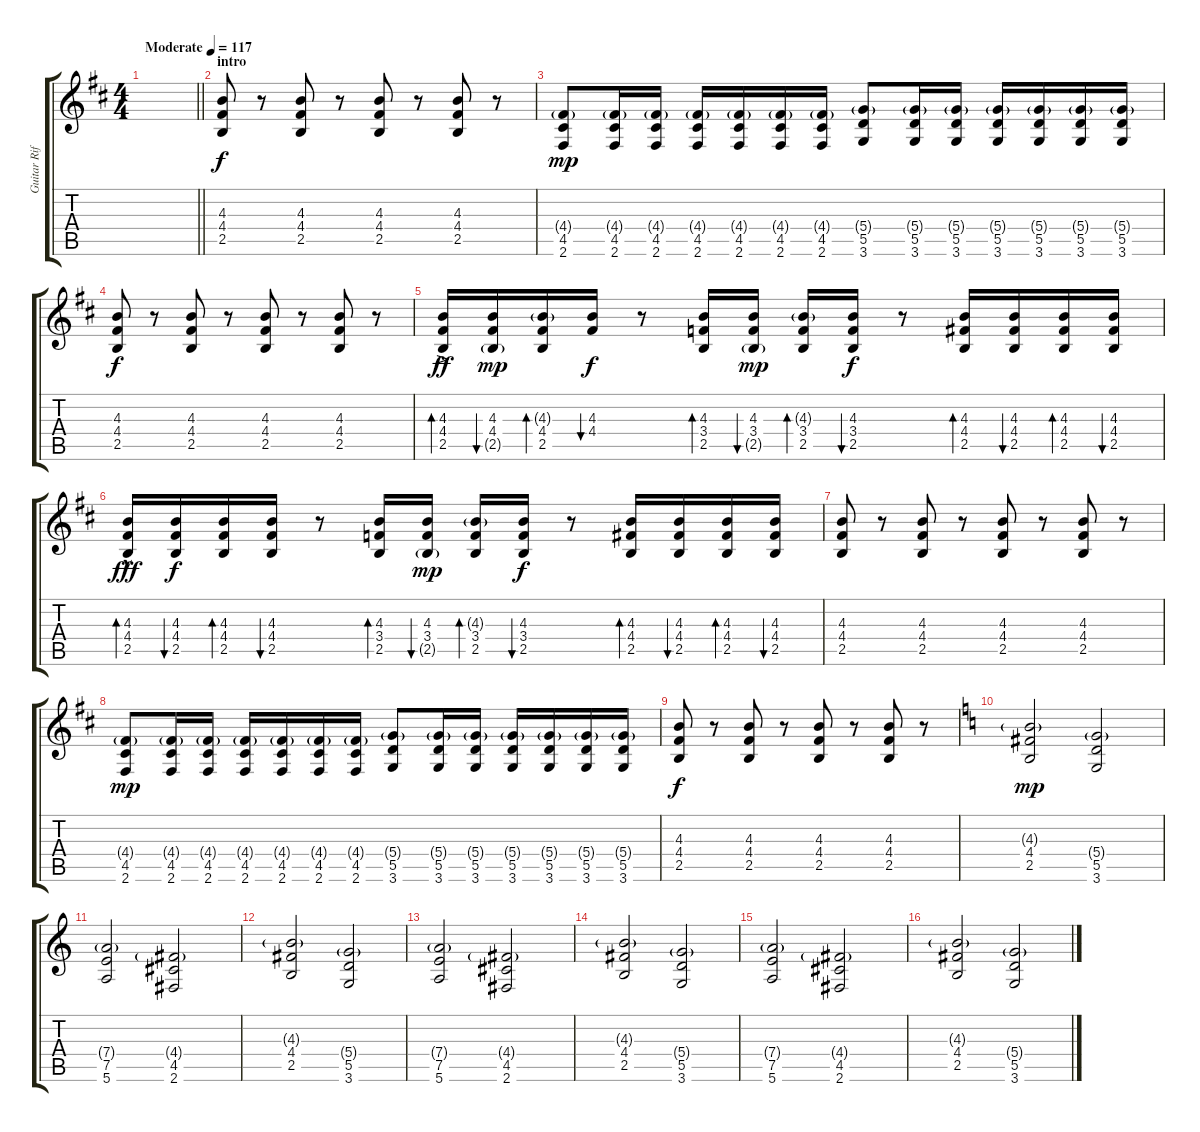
\track ("Guitar Riff" "Guitar Rif") {instrument distortionguitar}
\staff {score tabs}
\tuning (E4 B3 G3 D3 A2 E2) {hide}
\ts (4 4)
\tempo (117 "Moderate")
\clef g2
\barLineRight lightlight
\ks d
|
\section ("" "intro")
(4.3 4.4 2.5).8 r.8 (4.3 4.4 2.5).8 r.8 (4.3 4.4 2.5).8 r.8 (4.3 4.4 2.5).8 r.8 |
(4.4{g} 4.5 2.6).8{dy mp} (4.4{g} 4.5 2.6).16 (4.4{g} 4.5 2.6).16 (4.4{g} 4.5 2.6).16 (4.4{g} 4.5 2.6).16 (4.4{g} 4.5 2.6).16 (4.4{g} 4.5 2.6).16 (5.4{g} 5.5 3.6).8 (5.4{g} 5.5 3.6).16 (5.4{g} 5.5 3.6).16 (5.4{g} 5.5 3.6).16 (5.4{g} 5.5 3.6).16 (5.4{g} 5.5 3.6).16 (5.4{g} 5.5 3.6).16 |
(4.3 4.4 2.5).8{dy f} r.8 (4.3 4.4 2.5).8 r.8 (4.3 4.4 2.5).8 r.8 (4.3 4.4 2.5).8 r.8 |
(4.3{ac} 4.4{ac} 2.5{ac}).16{bd 60 dy ff} (4.3 4.4 2.5{g}).16{bu 60 dy mp} (4.3{g} 4.4 2.5).16{bd 60} (4.3 4.4).16{bu 60 dy f} r.8 (4.3 3.4 2.5).16{bd 60} (4.3 3.4 2.5{g}).16{bu 60 dy mp} (4.3{g} 3.4 2.5).16{bd 60} (4.3 3.4 2.5).16{bu 60 dy f} r.8 (4.3 4.4 2.5).16{bd 60} (4.3 4.4 2.5).16{bu 60} (4.3 4.4 2.5).16{bd 60} (4.3 4.4 2.5).16{bu 60} |
(4.3{hac} 4.4{hac} 2.5{hac}).16{bd 60 dy fff} (4.3 4.4 2.5).16{bu 60 dy f} (4.3 4.4 2.5).16{bd 60} (4.3 4.4 2.5).16{bu 60} r.8 (4.3 3.4 2.5).16{bd 60} (4.3 3.4 2.5{g}).16{bu 60 dy mp} (4.3{g} 3.4 2.5).16{bd 60} (4.3 3.4 2.5).16{bu 60 dy f} r.8 (4.3 4.4 2.5).16{bd 60} (4.3 4.4 2.5).16{bu 60} (4.3 4.4 2.5).16{bd 60} (4.3 4.4 2.5).16{bu 60} |
(4.3 4.4 2.5).8 r.8 (4.3 4.4 2.5).8 r.8 (4.3 4.4 2.5).8 r.8 (4.3 4.4 2.5).8 r.8 |
(4.4{g} 4.5 2.6).8{dy mp} (4.4{g} 4.5 2.6).16 (4.4{g} 4.5 2.6).16 (4.4{g} 4.5 2.6).16 (4.4{g} 4.5 2.6).16 (4.4{g} 4.5 2.6).16 (4.4{g} 4.5 2.6).16 (5.4{g} 5.5 3.6).8 (5.4{g} 5.5 3.6).16 (5.4{g} 5.5 3.6).16 (5.4{g} 5.5 3.6).16 (5.4{g} 5.5 3.6).16 (5.4{g} 5.5 3.6).16 (5.4{g} 5.5 3.6).16 |
(4.3 4.4 2.5).8{dy f} r.8 (4.3 4.4 2.5).8 r.8 (4.3 4.4 2.5).8 r.8 (4.3 4.4 2.5).8 r.8 |
\ks c
(4.3{g} 4.4 2.5).2{dy mp} (5.4{g} 5.5 3.6).2 |
(7.4{g} 7.5 5.6).2 (4.4{g} 4.5 2.6).2 |
(4.3{g} 4.4 2.5).2 (5.4{g} 5.5 3.6).2 |
(7.4{g} 7.5 5.6).2 (4.4{g} 4.5 2.6).2 |
(4.3{g} 4.4 2.5).2 (5.4{g} 5.5 3.6).2 |
(7.4{g} 7.5 5.6).2 (4.4{g} 4.5 2.6).2 |
(4.3{g} 4.4 2.5).2 (5.4{g} 5.5 3.6).2
